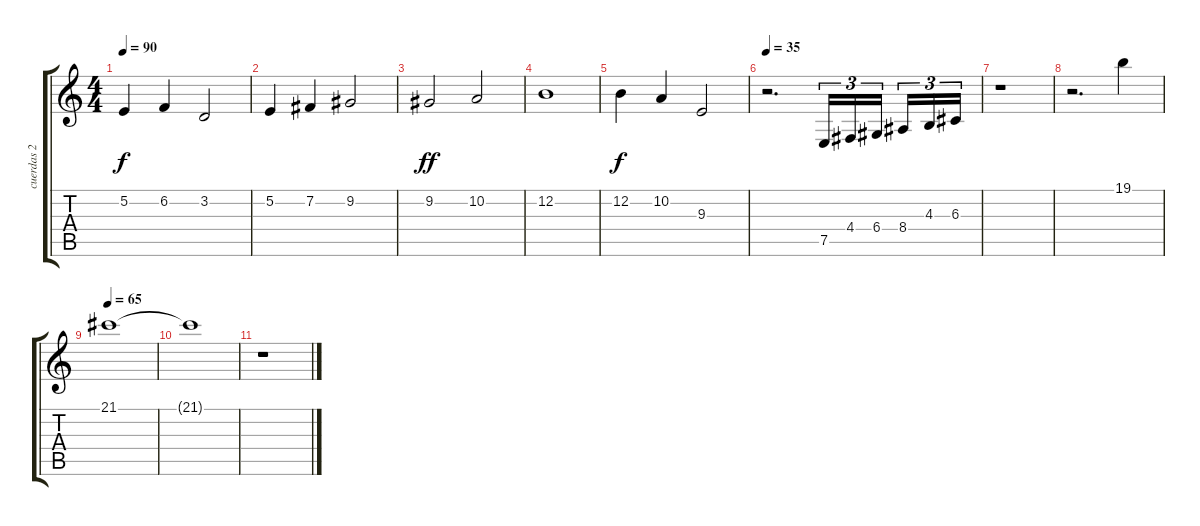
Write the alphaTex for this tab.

\track ("cuerdas 2" "cuerdas 2") {instrument stringensemble1}
\staff {score tabs}
\tuning (E4 B3 G3 D3 A2 E2) {hide}
\ts (4 4)
\tempo 90
\clef g2
\ks c
5.2.4{dy f} 6.2.4 3.2.2 |
5.2.4 7.2.4 9.2.2 |
9.2.2{dy ff} 10.2.2 |
12.2.1 |
12.2.4{dy f} 10.2.4 9.3.2 |
\tempo 35
r.2{d} 7.5.16{tu (3 2)} 4.4.16{tu (3 2)} 6.4.16{tu (3 2)} 8.4.16{tu (3 2)} 4.3.16{tu (3 2)} 6.3.16{tu (3 2)} |
r.1 |
r.2{d} 19.1.4 |
\tempo 65
21.1.1 |
21.1{t}.1 |
r.1
